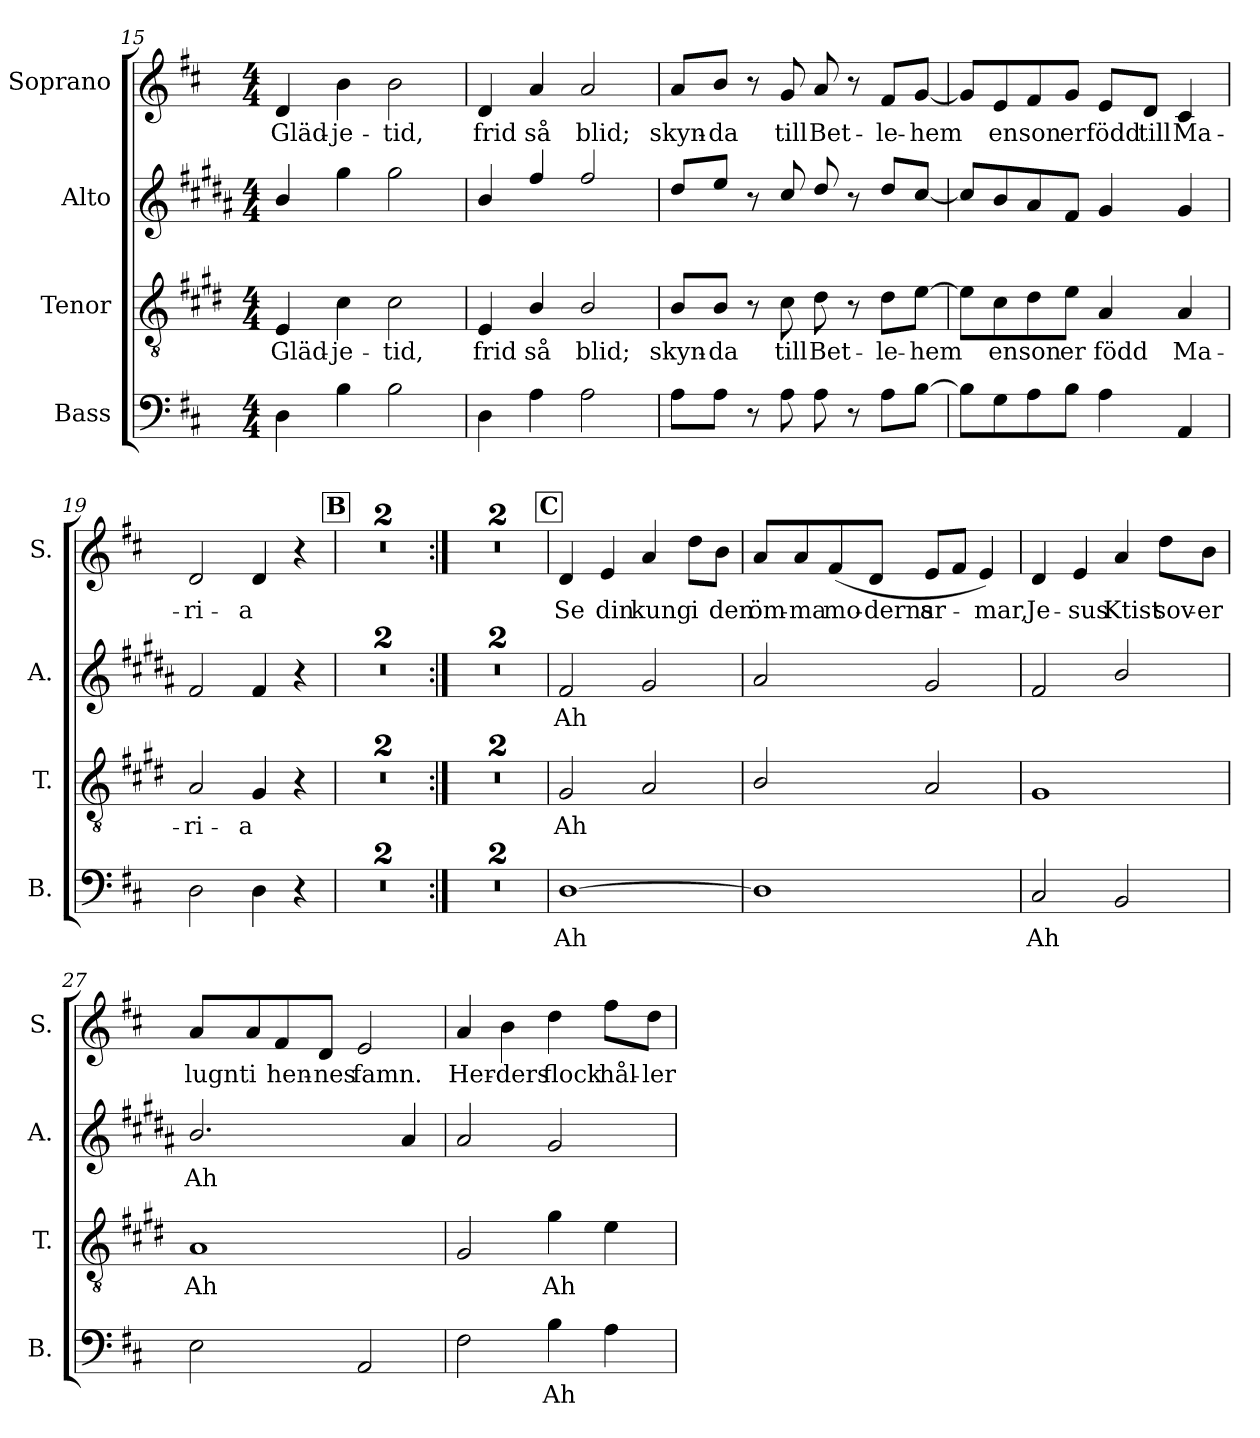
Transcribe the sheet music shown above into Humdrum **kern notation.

**kern	**text	**kern	**text	**kern	**text	**kern	**text
*part4	*part4	*part3	*part3	*part2	*part2	*part1	*part1
*staff4	*staff4	*staff3	*staff3	*staff2	*staff2	*staff1	*staff1
*I"Bass	*	*I"Tenor	*	*I"Alto	*	*I"Soprano	*
*I'B.	*	*I'T.	*	*I'A.	*	*I'S.	*
*clefF4	*	*clefGv2	*	*clefG2	*	*clefG2	*
*	*	*ITrd1c2	*	*ITrd5c9	*	*	*
*k[f#c#]	*	*k[f#c#]	*	*k[f#c#]	*	*k[f#c#]	*
*M4/4	*	*M4/4	*	*M4/4	*	*M4/4	*
=15	=15	=15	=15	=15	=15	=15	=15
!	!	!	!LO:LY:b	!	!	!	!LO:LY:b
4D\	.	4D/	Gläd-	4d/	.	4d/	Gläd-
!	!	!	!LO:LY:b	!	!	!	!LO:LY:b
4B\	.	4B\	-je-	4b\	.	4b\	-je-
!	!	!	!LO:LY:b	!	!	!	!LO:LY:b
2B\	.	2B\	-tid,	2b\	.	2b\	-tid,
!!LO:PB:g=z
=16	=16	=16	=16	=16	=16	=16	=16
!	!	!	!LO:LY:b	!	!	!	!LO:LY:b
4D\	.	4D/	frid	4d/	.	4d/	frid
!	!	!	!LO:LY:b	!	!	!	!LO:LY:b
4A\	.	4A/	så	4a/	.	4a/	så
!	!	!	!LO:LY:b	!	!	!	!LO:LY:b
2A\	.	2A/	blid;	2a/	.	2a/	blid;
=17	=17	=17	=17	=17	=17	=17	=17
!	!	!	!LO:LY:b	!	!	!	!LO:LY:b
8A\L	.	8A/L	skyn-	8f#/L	.	8a/L	skyn-
!	!	!	!LO:LY:b	!	!	!	!LO:LY:b
8A\J	.	8A/J	-da	8g/J	.	8b/J	-da
8r	.	8r	.	8r	.	8r	.
!	!	!	!LO:LY:b	!	!	!	!LO:LY:b
8A\	.	8B\	till	8e/	.	8g/	till
!	!	!	!LO:LY:b	!	!	!	!LO:LY:b
8A\	.	8c#\	Bet-	8f#/	.	8a/	Bet-
8r	.	8r	.	8r	.	8r	.
!	!	!	!LO:LY:b	!	!	!	!LO:LY:b
8A\L	.	8c#\L	-le-	8f#/L	.	8f#/L	-le-
!	!	!	!LO:LY:b	!	!	!	!LO:LY:b
[8B\J	.	[8d\J	-hem	[8e/J	.	[8g/J	-hem
=18	=18	=18	=18	=18	=18	=18	=18
8B\L]	.	8d\L]	.	8e/L]	.	8g/L]	.
!	!	!	!LO:LY:b	!	!	!	!LO:LY:b
8G\	.	8B\	en	8d/	.	8e/	en
!	!	!	!LO:LY:b	!	!	!	!LO:LY:b
8A\	.	8c#\	son	8c#/	.	8f#/	son
!	!	!	!LO:LY:b	!	!	!	!LO:LY:b
8B\J	.	8d\J	er	8A/J	.	8g/J	er
!	!	!	!LO:LY:b	!	!	!	!LO:LY:b
4A\	.	4G/	född	4B/	.	8e/L	född
!	!	!	!	!	!	!	!LO:LY:b
.	.	.	.	.	.	8d/J	till
!	!	!	!LO:LY:b	!	!	!	!LO:LY:b
4AA/	.	4G/	Ma-	4B/	.	4c#/	Ma-
=19	=19	=19	=19	=19	=19	=19	=19
!	!	!	!LO:LY:b	!	!	!	!LO:LY:b
2D\	.	2G/	-ri-	2A/	.	2d/	-ri-
!	!	!	!LO:LY:b	!	!	!	!LO:LY:b
4D\	.	4F#/	-a	4A/	.	4d/	-a
4r	.	4r	.	4r	.	4r	.
!!LO:REH:place=s1:a:B:fs=14:t=B
=20	=20	=20	=20	=20	=20	=20	=20
1r	.	1r	.	1r	.	1r	.
=21	=21	=21	=21	=21	=21	=21	=21
1r	.	1r	.	1r	.	1r	.
=22:|!	=22:|!	=22:|!	=22:|!	=22:|!	=22:|!	=22:|!	=22:|!
1r	.	1r	.	1r	.	1r	.
=23	=23	=23	=23	=23	=23	=23	=23
1r	.	1r	.	1r	.	1r	.
!!LO:REH:place=s1:a:B:fs=14:t=C
=24	=24	=24	=24	=24	=24	=24	=24
!	!LO:LY:b	!	!LO:LY:b	!	!LO:LY:b	!	!LO:LY:b
[1D	Ah	2F#/	Ah	2A/	Ah	4d/	Se
!	!	!	!	!	!	!	!LO:LY:b
.	.	.	.	.	.	4e/	din
!	!	!	!	!	!	!	!LO:LY:b
.	.	2G/	.	2B/	.	4a/	kung
!	!	!	!	!	!	!	!LO:LY:b
.	.	.	.	.	.	8dd\L	i
!	!	!	!	!	!	!	!LO:LY:b
.	.	.	.	.	.	8b\J	den
!!LO:LB:g=z
=25	=25	=25	=25	=25	=25	=25	=25
!	!	!	!	!	!	!	!LO:LY:b
1D]	.	2A/	.	2c#/	.	8a/L	öm-
!	!	!	!	!	!	!	!LO:LY:b
.	.	.	.	.	.	8a/	-ma
!	!	!	!	!	!	!	!LO:LY:b
.	.	.	.	.	.	(<8f#/	mo-
!	!	!	!	!	!	!	!LO:LY:b
.	.	.	.	.	.	8d/J	-derns
!	!	!	!	!	!	!	!LO:LY:b
.	.	2G/	.	2B/	.	8e/L	ar-
.	.	.	.	.	.	8f#/J	.
!	!	!	!	!	!	!	!LO:LY:b
.	.	.	.	.	.	4e/)	-mar,
=26	=26	=26	=26	=26	=26	=26	=26
!	!LO:LY:b	!	!	!	!	!	!LO:LY:b
2C#/	Ah	1F#	.	2A/	.	4d/	Je-
!	!	!	!	!	!	!	!LO:LY:b
.	.	.	.	.	.	4e/	-sus
!	!	!	!	!	!	!	!LO:LY:b
2BB/	.	.	.	2d/	.	4a/	Ktist
!	!	!	!	!	!	!	!LO:LY:b
.	.	.	.	.	.	8dd\L	sov-
!	!	!	!	!	!	!	!LO:LY:b
.	.	.	.	.	.	8b\J	-er
=27	=27	=27	=27	=27	=27	=27	=27
!	!	!	!LO:LY:b	!	!LO:LY:b	!	!LO:LY:b
2E\	.	1G	Ah	2.d/	Ah	8a/L	lugnt
!	!	!	!	!	!	!	!LO:LY:b
.	.	.	.	.	.	8a/	i
!	!	!	!	!	!	!	!LO:LY:b
.	.	.	.	.	.	8f#/	hen-
!	!	!	!	!	!	!	!LO:LY:b
.	.	.	.	.	.	8d/J	-nes
!	!	!	!	!	!	!	!LO:LY:b
2AA/	.	.	.	.	.	2e/	famn.
.	.	.	.	4c#/	.	.	.
=28	=28	=28	=28	=28	=28	=28	=28
!	!	!	!	!	!	!	!LO:LY:b
2F#\	.	2F#/	.	2c#/	.	4a/	Her-
!	!	!	!	!	!	!	!LO:LY:b
.	.	.	.	.	.	4b\	-ders
!	!LO:LY:b	!	!LO:LY:b	!	!	!	!LO:LY:b
4B\	Ah	4f#\	Ah	2B/	.	4dd\	flock
!	!	!	!	!	!	!	!LO:LY:b
4A\	.	4d\	.	.	.	8ff#\L	hål-
!	!	!	!	!	!	!	!LO:LY:b
.	.	.	.	.	.	8dd\J	-ler
=	=	=	=	=	=	=	=
*-	*-	*-	*-	*-	*-	*-	*-
